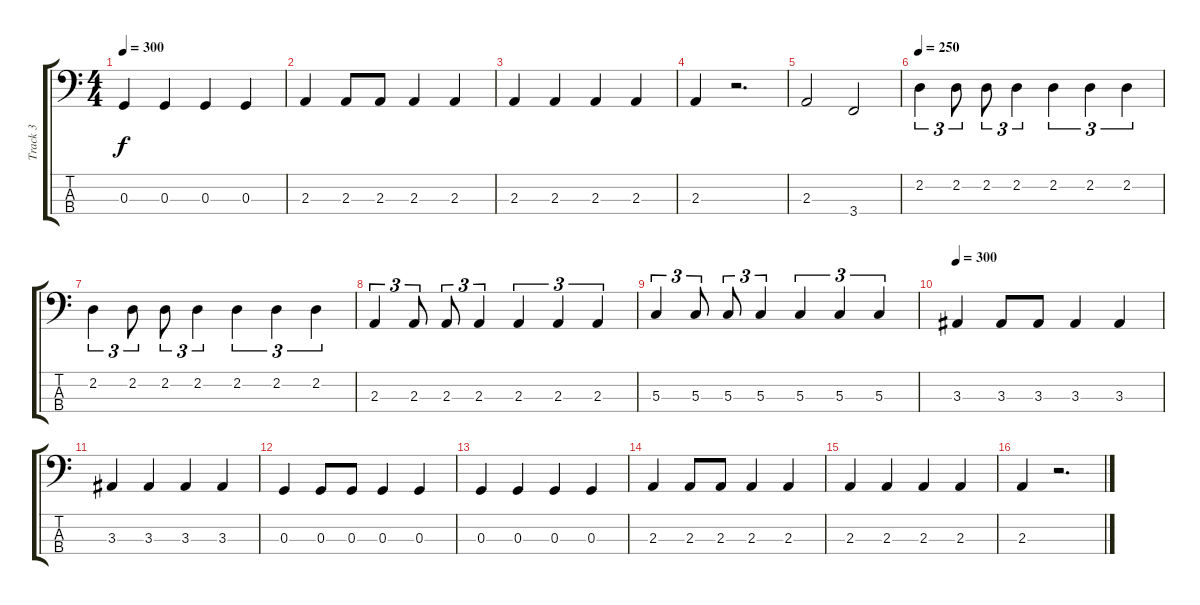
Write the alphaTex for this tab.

\track ("Track 3" "Track 3") {instrument electricbasspick}
\staff {score tabs}
\tuning (F2 C2 G1 D1) {hide}
\ts (4 4)
\tempo 300
\clef f4
\ks c
0.3.4{dy f} 0.3.4 0.3.4 0.3.4 |
2.3.4 2.3.8 2.3.8 2.3.4 2.3.4 |
2.3.4 2.3.4 2.3.4 2.3.4 |
2.3.4 r.2{d} |
2.3.2 3.4.2 |
\tempo 250
2.2.4{tu (3 2)} 2.2.8{tu (3 2)} 2.2.8{tu (3 2)} 2.2.4{tu (3 2)} 2.2.4{tu (3 2)} 2.2.4{tu (3 2)} 2.2.4{tu (3 2)} |
2.2.4{tu (3 2)} 2.2.8{tu (3 2)} 2.2.8{tu (3 2)} 2.2.4{tu (3 2)} 2.2.4{tu (3 2)} 2.2.4{tu (3 2)} 2.2.4{tu (3 2)} |
2.3.4{tu (3 2)} 2.3.8{tu (3 2)} 2.3.8{tu (3 2)} 2.3.4{tu (3 2)} 2.3.4{tu (3 2)} 2.3.4{tu (3 2)} 2.3.4{tu (3 2)} |
5.3.4{tu (3 2)} 5.3.8{tu (3 2)} 5.3.8{tu (3 2)} 5.3.4{tu (3 2)} 5.3.4{tu (3 2)} 5.3.4{tu (3 2)} 5.3.4{tu (3 2)} |
\tempo 300
3.3.4 3.3.8 3.3.8 3.3.4 3.3.4 |
3.3.4 3.3.4 3.3.4 3.3.4 |
0.3.4 0.3.8 0.3.8 0.3.4 0.3.4 |
0.3.4 0.3.4 0.3.4 0.3.4 |
2.3.4 2.3.8 2.3.8 2.3.4 2.3.4 |
2.3.4 2.3.4 2.3.4 2.3.4 |
2.3.4 r.2{d}
